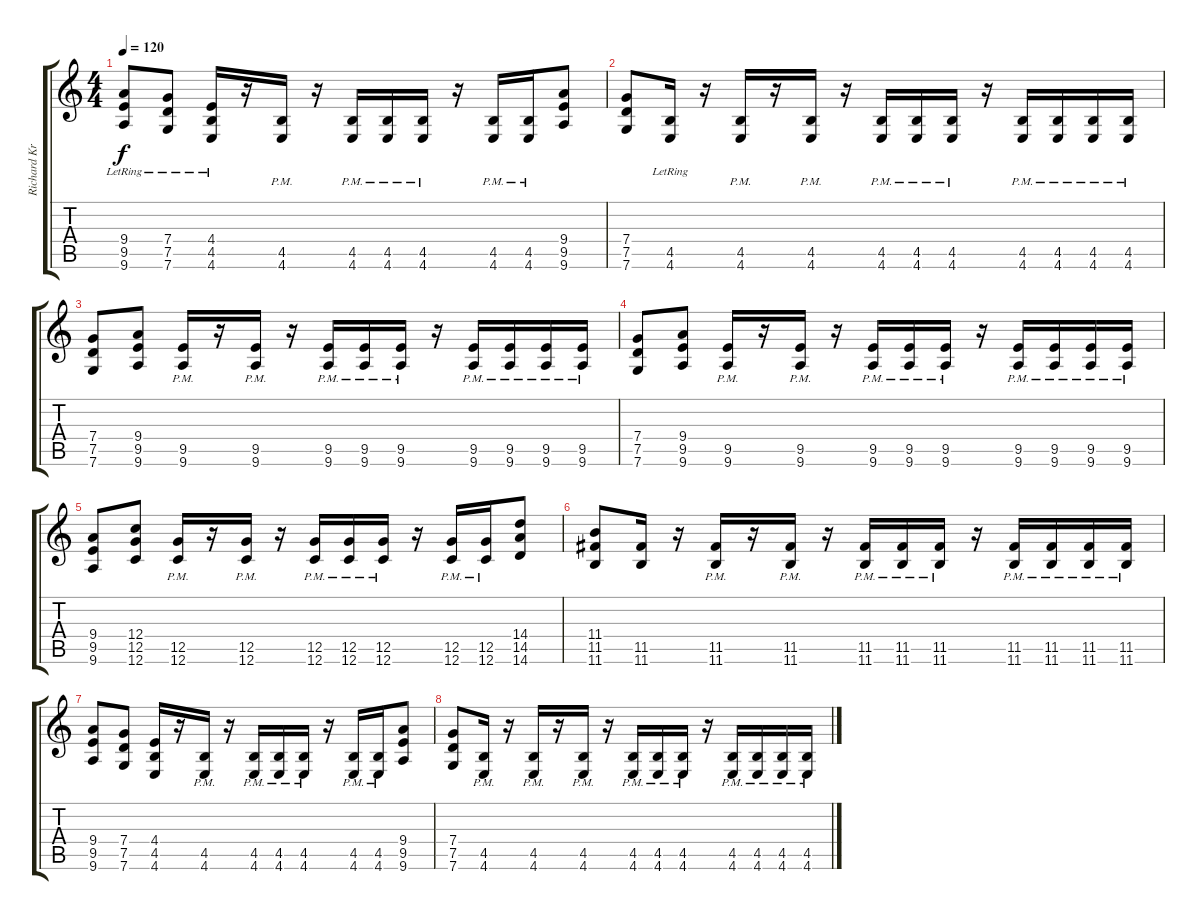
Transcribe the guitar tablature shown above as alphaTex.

\track ("Richard Kruspe - Guitar I" "Richard Kr") {instrument distortionguitar}
\staff {score tabs}
\tuning (D4 A3 F3 C3 G2 C2) {hide}
\ts (4 4)
\tempo 120
\clef g2
\ks c
(9.4{lr} 9.5{lr} 9.6{lr}).8{dy f} (7.4{lr} 7.5{lr} 7.6{lr}).8 (4.4{lr} 4.5{lr} 4.6{lr}).16 r.16 (4.5{pm} 4.6{pm}).16 r.16 (4.5{pm} 4.6{pm}).16 (4.5{pm} 4.6{pm}).16 (4.5{pm} 4.6{pm}).16 r.16 (4.5{pm} 4.6{pm}).16 (4.5{pm} 4.6{pm}).16 (9.4 9.5 9.6).8 |
(7.4 7.5 7.6).8 (4.5{lr} 4.6{lr}).16 r.16 (4.5{pm} 4.6{pm}).16 r.16 (4.5{pm} 4.6{pm}).16 r.16 (4.5{pm} 4.6{pm}).16 (4.5{pm} 4.6{pm}).16 (4.5{pm} 4.6{pm}).16 r.16 (4.5{pm} 4.6{pm}).16 (4.5{pm} 4.6{pm}).16 (4.5{pm} 4.6{pm}).16 (4.5{pm} 4.6{pm}).16 |
(7.4 7.5 7.6).8 (9.4 9.5 9.6).8 (9.5{pm} 9.6{pm}).16 r.16 (9.5{pm} 9.6{pm}).16 r.16 (9.5{pm} 9.6{pm}).16 (9.5{pm} 9.6{pm}).16 (9.5{pm} 9.6{pm}).16 r.16 (9.5{pm} 9.6{pm}).16 (9.5{pm} 9.6{pm}).16 (9.5{pm} 9.6{pm}).16 (9.5{pm} 9.6{pm}).16 |
(7.4 7.5 7.6).8 (9.4 9.5 9.6).8 (9.5{pm} 9.6{pm}).16 r.16 (9.5{pm} 9.6{pm}).16 r.16 (9.5{pm} 9.6{pm}).16 (9.5{pm} 9.6{pm}).16 (9.5{pm} 9.6{pm}).16 r.16 (9.5{pm} 9.6{pm}).16 (9.5{pm} 9.6{pm}).16 (9.5{pm} 9.6{pm}).16 (9.5{pm} 9.6{pm}).16 |
(9.4 9.5 9.6).8 (12.4 12.5 12.6).8 (12.5{pm} 12.6{pm}).16 r.16 (12.5{pm} 12.6{pm}).16 r.16 (12.5{pm} 12.6{pm}).16 (12.5{pm} 12.6{pm}).16 (12.5{pm} 12.6{pm}).16 r.16 (12.5{pm} 12.6{pm}).16 (12.5{pm} 12.6{pm}).16 (14.4 14.5 14.6).8 |
(11.4 11.5 11.6).8 (11.5 11.6).16 r.16 (11.5{pm} 11.6{pm}).16 r.16 (11.5{pm} 11.6{pm}).16 r.16 (11.5{pm} 11.6{pm}).16 (11.5{pm} 11.6{pm}).16 (11.5{pm} 11.6{pm}).16 r.16 (11.5{pm} 11.6{pm}).16 (11.5{pm} 11.6{pm}).16 (11.5{pm} 11.6{pm}).16 (11.5{pm} 11.6{pm}).16 |
(9.4 9.5 9.6).8 (7.4 7.5 7.6).8 (4.4 4.5 4.6).16 r.16 (4.5{pm} 4.6{pm}).16 r.16 (4.5{pm} 4.6{pm}).16 (4.5{pm} 4.6{pm}).16 (4.5{pm} 4.6{pm}).16 r.16 (4.5{pm} 4.6{pm}).16 (4.5{pm} 4.6{pm}).16 (9.4 9.5 9.6).8 |
(7.4 7.5 7.6).8 (4.5{pm} 4.6{pm}).16 r.16 (4.5{pm} 4.6{pm}).16 r.16 (4.5{pm} 4.6{pm}).16 r.16 (4.5{pm} 4.6{pm}).16 (4.5{pm} 4.6{pm}).16 (4.5{pm} 4.6{pm}).16 r.16 (4.5{pm} 4.6{pm}).16 (4.5{pm} 4.6{pm}).16 (4.5{pm} 4.6{pm}).16 (4.5{pm} 4.6{pm}).16
